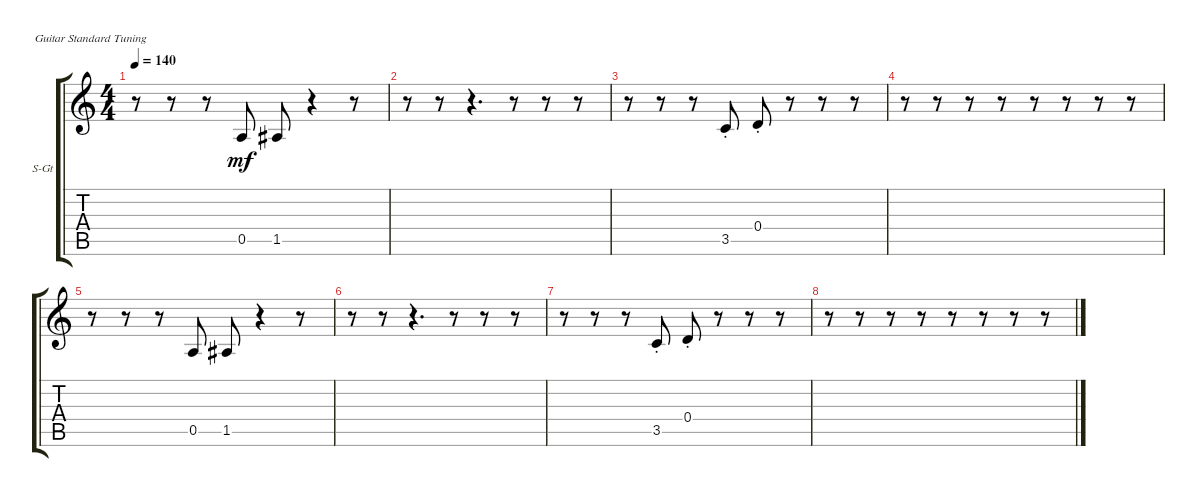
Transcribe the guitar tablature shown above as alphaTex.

\defaultSystemsLayout 4
\bracketExtendMode groupsimilarinstruments
\firstSystemTrackNameOrientation horizontal
\otherSystemsTrackNameOrientation horizontal
\track ("Steel Guitar" "S-Gt") {instrument acousticguitarsteel}
\staff {score tabs}
\tuning (E4 B3 G3 D3 A2 E2)
\ts (4 4)
\tempo 140
\clef g2
\ks c
r.8{dy mf} r.8 r.8 0.5.8 1.5.8 r.4 r.8 |
r.8 r.8 r.4{d} r.8 r.8 r.8 |
r.8 r.8 r.8 3.5{st}.8 0.4{st}.8 r.8 r.8 r.8 |
r.8 r.8 r.8 r.8 r.8 r.8 r.8 r.8 |
r.8 r.8 r.8 0.5.8 1.5.8 r.4 r.8 |
r.8 r.8 r.4{d} r.8 r.8 r.8 |
r.8 r.8 r.8 3.5{st}.8 0.4{st}.8 r.8 r.8 r.8 |
r.8 r.8 r.8 r.8 r.8 r.8 r.8 r.8
